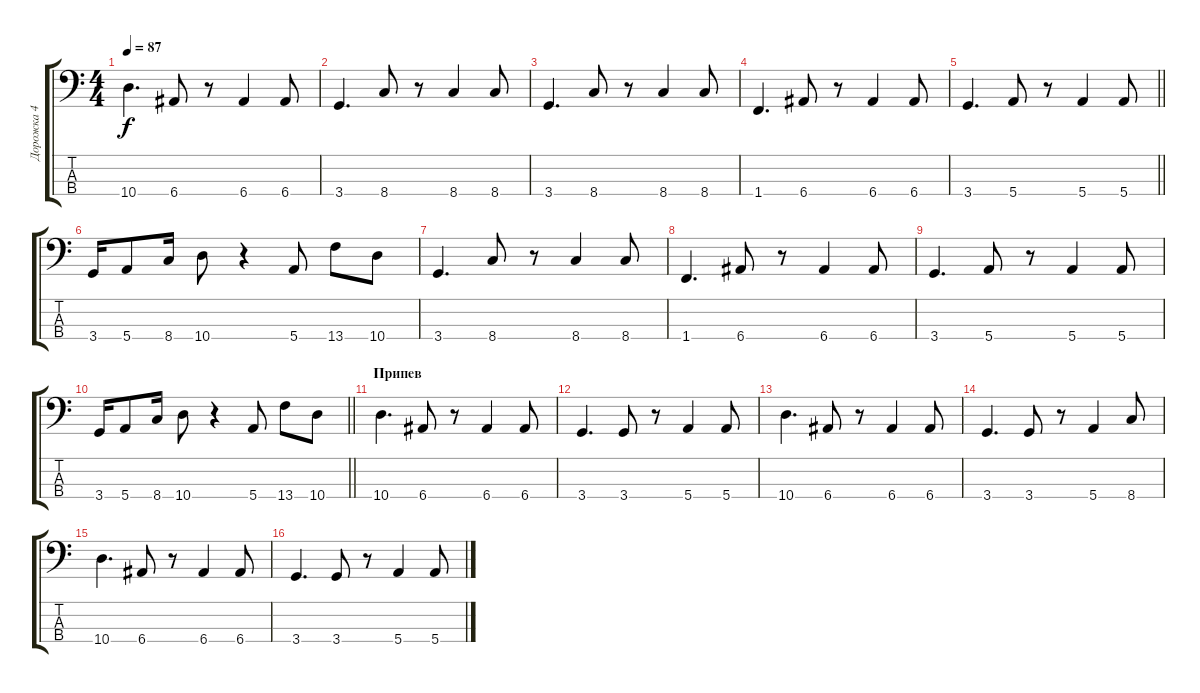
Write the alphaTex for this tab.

\track ("Дорожка 4" "Дорожка 4") {instrument electricbassfinger}
\staff {score tabs}
\tuning (G2 D2 A1 E1) {hide}
\ts (4 4)
\tempo 87
\clef f4
\ks c
10.4.4{d dy f} 6.4.8 r.8 6.4.4 6.4.8 |
3.4.4{d} 8.4.8 r.8 8.4.4 8.4.8 |
3.4.4{d} 8.4.8 r.8 8.4.4 8.4.8 |
1.4.4{d} 6.4.8 r.8 6.4.4 6.4.8 |
\barLineRight lightlight
3.4.4{d} 5.4.8 r.8 5.4.4 5.4.8 |
3.4.16 5.4.8 8.4.16 10.4.8 r.4 5.4.8 13.4.8 10.4.8 |
3.4.4{d} 8.4.8 r.8 8.4.4 8.4.8 |
1.4.4{d} 6.4.8 r.8 6.4.4 6.4.8 |
3.4.4{d} 5.4.8 r.8 5.4.4 5.4.8 |
\barLineRight lightlight
3.4.16 5.4.8 8.4.16 10.4.8 r.4 5.4.8 13.4.8 10.4.8 |
\section ("" "Припев")
10.4.4{d} 6.4.8 r.8 6.4.4 6.4.8 |
3.4.4{d} 3.4.8 r.8 5.4.4 5.4.8 |
10.4.4{d} 6.4.8 r.8 6.4.4 6.4.8 |
3.4.4{d} 3.4.8 r.8 5.4.4 8.4.8 |
10.4.4{d} 6.4.8 r.8 6.4.4 6.4.8 |
3.4.4{d} 3.4.8 r.8 5.4.4 5.4.8
